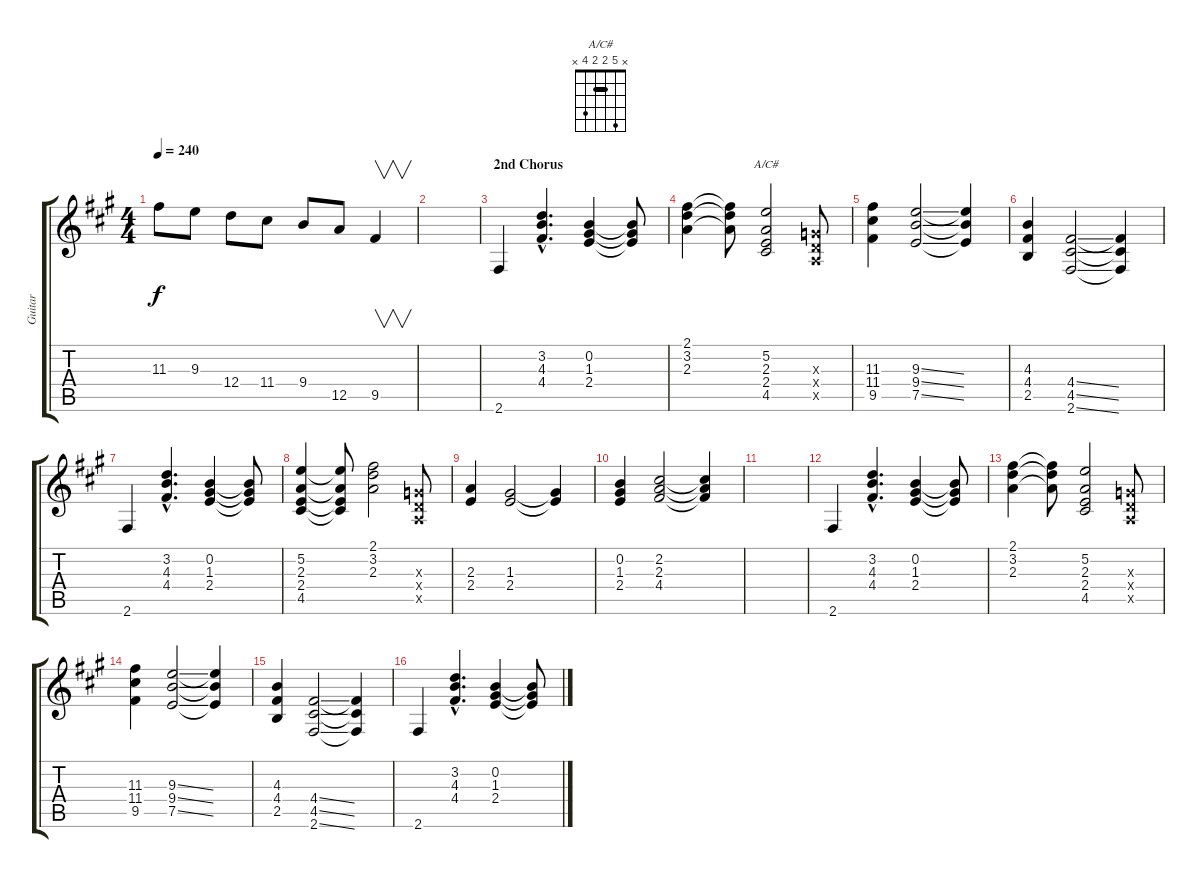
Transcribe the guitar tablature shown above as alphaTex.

\track ("Guitar" "Guitar") {instrument overdrivenguitar}
\staff {score tabs}
\tuning (E4 B3 G3 D3 A2 E2) {hide}
\chord ("A/C#" x 5 2 2 4 x) {barre 2}
\ts (4 4)
\tempo 240
\clef g2
\ks a
11.3.8{dy f} 9.3.8 12.4.8 11.4.8 9.4.8 12.5.8 9.5.4{v} |
|
\section ("" "2nd Chorus")
2.6.4 (3.2{hac} 4.3{hac} 4.4{hac}).4{d} (0.2 1.3 2.4).4 (0.2{t} 1.3{t} 2.4{t}).8 |
(2.1 3.2 2.3).4 (2.1{t} 3.2{t} 2.3{t}).8 (5.2 2.3 2.4 4.5).2{ch "A/C#"} (0.3{x} 0.4{x} 0.5{x}).8 |
(11.3 11.4 9.5).4 (9.3{ss} 9.4{ss} 7.5{ss}).2 (9.3{t} 9.4{t} 7.5{t}).4 |
(4.3 4.4 2.5).4 (4.4{ss} 4.5{ss} 2.6{ss}).2 (4.4{t} 4.5{t} 2.6{t}).4 |
2.6.4 (3.2{hac} 4.3{hac} 4.4{hac}).4{d} (0.2 1.3 2.4).4 (0.2{t} 1.3{t} 2.4{t}).8 |
(5.2 2.3 2.4 4.5).4 (5.2{t} 2.3{t} 2.4{t} 4.5{t}).8 (2.1 3.2 2.3).2 (0.3{x} 0.4{x} 0.5{x}).8 |
(2.3 2.4).4 (1.3 2.4).2 (1.3{t} 2.4{t}).4 |
(0.2 1.3 2.4).4 (2.2 2.3 4.4).2 (2.2{t} 2.3{t} 4.4{t}).4 |
|
2.6.4 (3.2{hac} 4.3{hac} 4.4{hac}).4{d} (0.2 1.3 2.4).4 (0.2{t} 1.3{t} 2.4{t}).8 |
(2.1 3.2 2.3).4 (2.1{t} 3.2{t} 2.3{t}).8 (5.2 2.3 2.4 4.5).2 (0.3{x} 0.4{x} 0.5{x}).8 |
(11.3 11.4 9.5).4 (9.3{ss} 9.4{ss} 7.5{ss}).2 (9.3{t} 9.4{t} 7.5{t}).4 |
(4.3 4.4 2.5).4 (4.4{ss} 4.5{ss} 2.6{ss}).2 (4.4{t} 4.5{t} 2.6{t}).4 |
2.6.4 (3.2{hac} 4.3{hac} 4.4{hac}).4{d} (0.2 1.3 2.4).4 (0.2{t} 1.3{t} 2.4{t}).8
